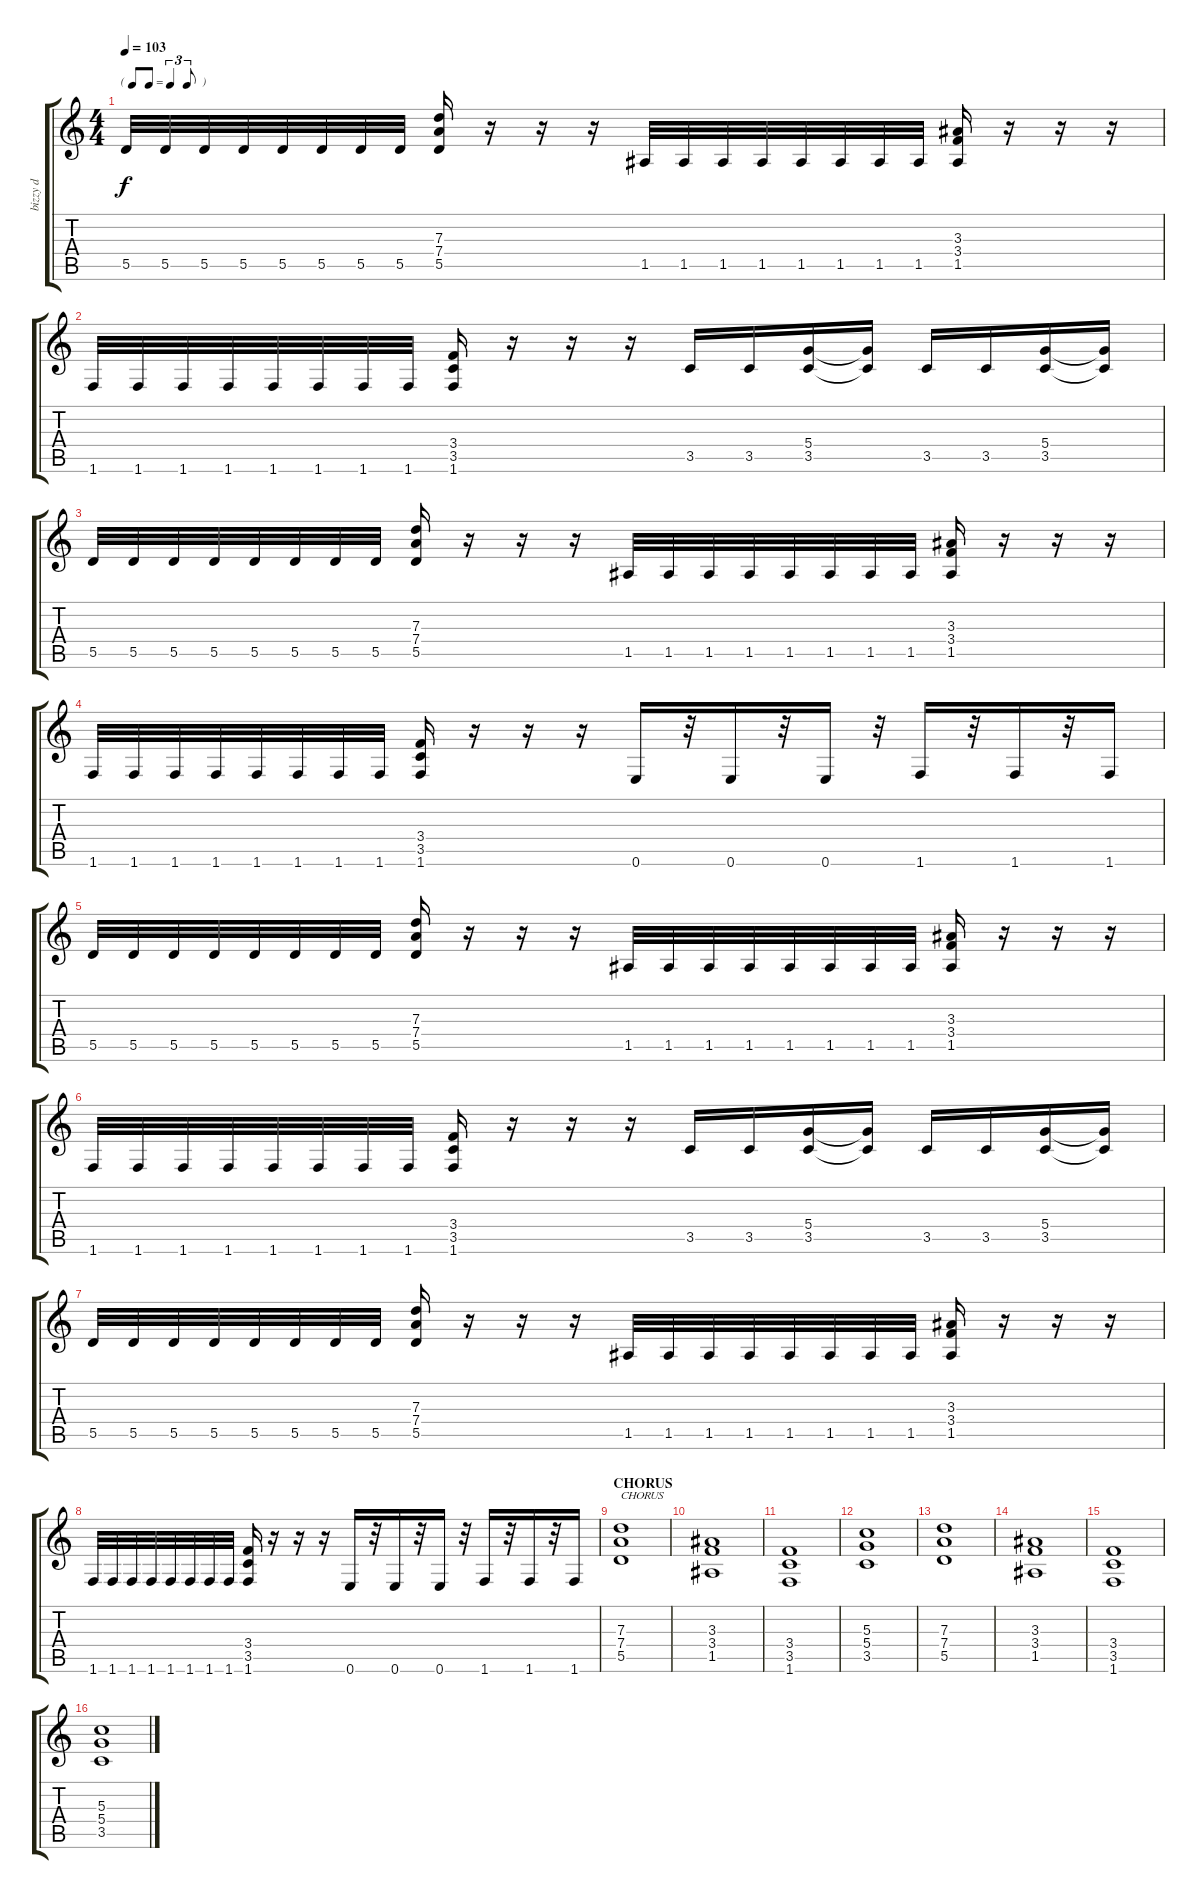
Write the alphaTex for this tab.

\track ("bizzy d" "bizzy d") {instrument distortionguitar}
\staff {score tabs}
\tuning (E4 B3 G3 D3 A2 E2) {hide}
\ts (4 4)
\tf triplet8th
\tempo 103
\clef g2
\ks c
5.5.32{dy f} 5.5.32 5.5.32 5.5.32 5.5.32 5.5.32 5.5.32 5.5.32 (7.3 7.4 5.5).16 r.16 r.16 r.16 1.5.32 1.5.32 1.5.32 1.5.32 1.5.32 1.5.32 1.5.32 1.5.32 (3.3 3.4 1.5).16 r.16 r.16 r.16 |
1.6.32 1.6.32 1.6.32 1.6.32 1.6.32 1.6.32 1.6.32 1.6.32 (3.4 3.5 1.6).16 r.16 r.16 r.16 3.5.16 3.5.16 (5.4 3.5).16 (5.4{t} 3.5{t}).16 3.5.16 3.5.16 (5.4 3.5).16 (5.4{t} 3.5{t}).16 |
5.5.32 5.5.32 5.5.32 5.5.32 5.5.32 5.5.32 5.5.32 5.5.32 (7.3 7.4 5.5).16 r.16 r.16 r.16 1.5.32 1.5.32 1.5.32 1.5.32 1.5.32 1.5.32 1.5.32 1.5.32 (3.3 3.4 1.5).16 r.16 r.16 r.16 |
1.6.32 1.6.32 1.6.32 1.6.32 1.6.32 1.6.32 1.6.32 1.6.32 (3.4 3.5 1.6).16 r.16 r.16 r.16 0.6.16 r.32 0.6.16 r.32 0.6.16 r.32 1.6.16 r.32 1.6.16 r.32 1.6.16 |
5.5.32 5.5.32 5.5.32 5.5.32 5.5.32 5.5.32 5.5.32 5.5.32 (7.3 7.4 5.5).16 r.16 r.16 r.16 1.5.32 1.5.32 1.5.32 1.5.32 1.5.32 1.5.32 1.5.32 1.5.32 (3.3 3.4 1.5).16 r.16 r.16 r.16 |
1.6.32 1.6.32 1.6.32 1.6.32 1.6.32 1.6.32 1.6.32 1.6.32 (3.4 3.5 1.6).16 r.16 r.16 r.16 3.5.16 3.5.16 (5.4 3.5).16 (5.4{t} 3.5{t}).16 3.5.16 3.5.16 (5.4 3.5).16 (5.4{t} 3.5{t}).16 |
5.5.32 5.5.32 5.5.32 5.5.32 5.5.32 5.5.32 5.5.32 5.5.32 (7.3 7.4 5.5).16 r.16 r.16 r.16 1.5.32 1.5.32 1.5.32 1.5.32 1.5.32 1.5.32 1.5.32 1.5.32 (3.3 3.4 1.5).16 r.16 r.16 r.16 |
1.6.32 1.6.32 1.6.32 1.6.32 1.6.32 1.6.32 1.6.32 1.6.32 (3.4 3.5 1.6).16 r.16 r.16 r.16 0.6.16 r.32 0.6.16 r.32 0.6.16 r.32 1.6.16 r.32 1.6.16 r.32 1.6.16 |
\section ("" "CHORUS")
(7.3 7.4 5.5).1{txt "CHORUS"} |
(3.3 3.4 1.5).1 |
(3.4 3.5 1.6).1 |
(5.3 5.4 3.5).1 |
(7.3 7.4 5.5).1 |
(3.3 3.4 1.5).1 |
(3.4 3.5 1.6).1 |
(5.3 5.4 3.5).1
